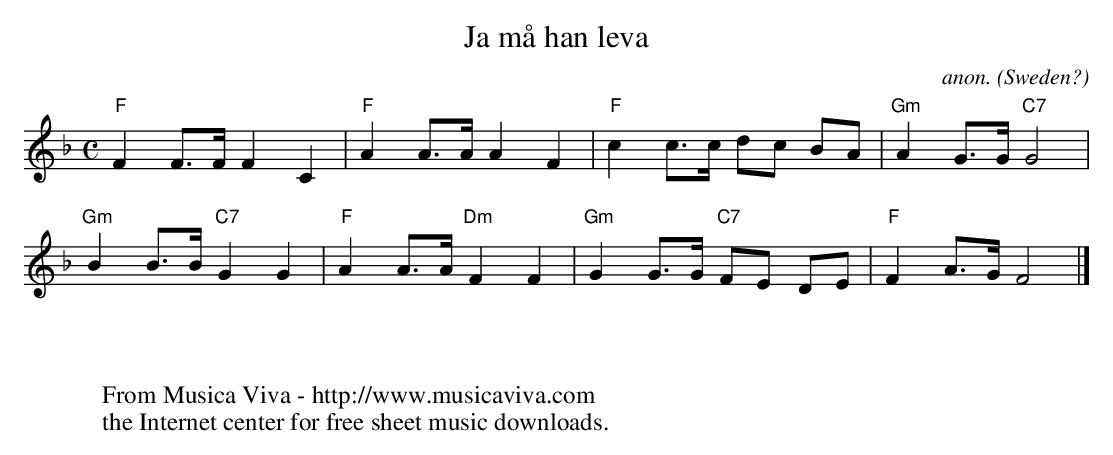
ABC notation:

X:1
T:Ja m\aa han leva
C:anon.
O:Sweden?
M:C
L:1/8
K:F
"F"F2F3/F/F2C2|"F"A2A3/A/ A2F2|"F"c2c3/c/ dc BA|"Gm"A2G3/G/ "C7"G4|
"Gm"B2B3/B/ "C7"G2G2|"F"A2 A3/A/ "Dm"F2F2|"Gm"G2 G3/G/ "C7"FE DE|"F"F2A>G F4|]
W:
W:
W:  From Musica Viva - http://www.musicaviva.com
W:  the Internet center for free sheet music downloads.
